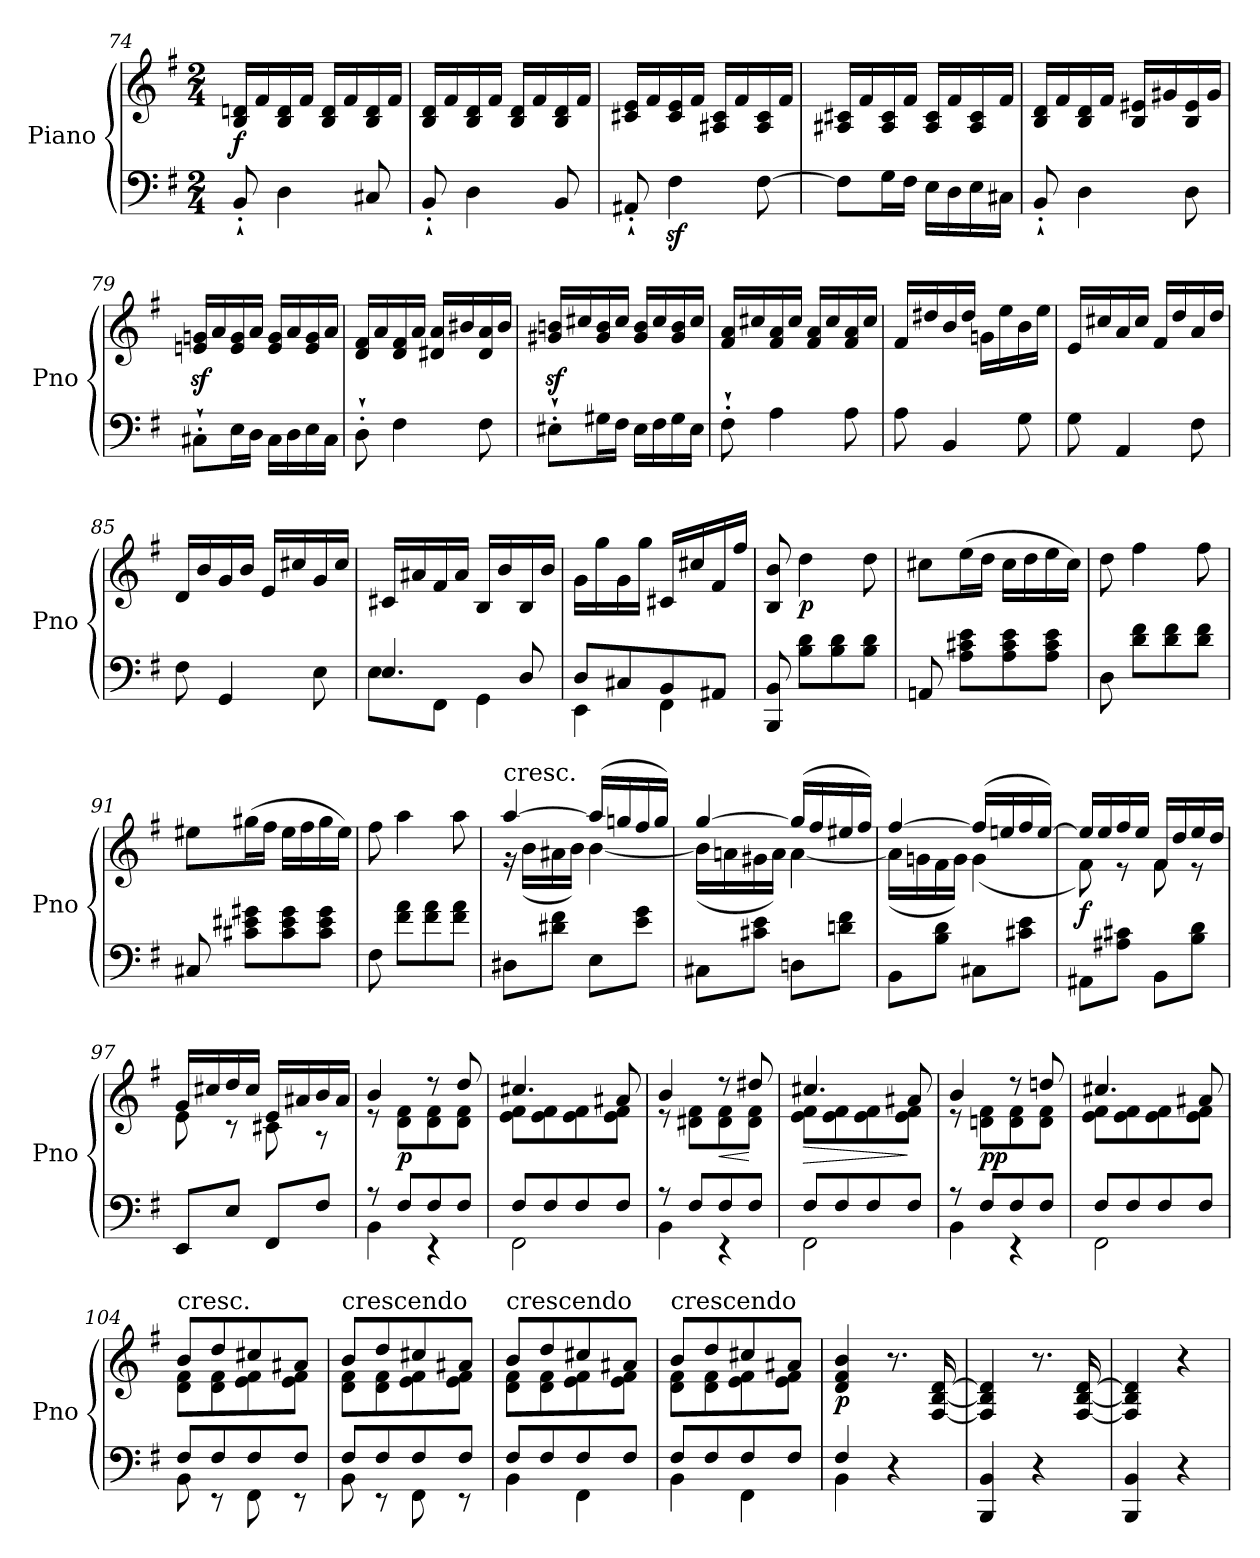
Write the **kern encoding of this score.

**kern	**kern	**dynam
*part1	*part1	*part1
*staff2	*staff1	*staff1/2
*I"Piano	*	*
*I'Pno	*	*
*clefF4	*clefG2	*
*k[f#]	*k[f#]	*
*G:	*G:	*
*M2/4	*M2/4	*
=74	=74	=74
!	!	!LO:DY:b
8BB'`/	16B/ 16dn/LL	f
.	16f#/	.
4D\	16B/ 16d/	.
.	16f#/JJ	.
.	16B/ 16d/LL	.
.	16f#/	.
8C#X/	16B/ 16d/	.
.	16f#/JJ	.
=75	=75	=75
8BB'`/	16B/ 16d/LL	.
.	16f#/	.
4D\	16B/ 16d/	.
.	16f#/JJ	.
.	16B/ 16d/LL	.
.	16f#/	.
8BB/	16B/ 16d/	.
.	16f#/JJ	.
=76	=76	=76
8AA#X'`/	16c#X/ 16e/LL	.
.	16f#/	.
4F#z<\	16c#/ 16e/	.
.	16f#/JJ	.
.	16A#X/ 16c#/LL	.
.	16f#/	.
[8F#\	16A#/ 16c#/	.
.	16f#/JJ	.
=77	=77	=77
8F#\L]	16A#X/ 16c#X/LL	.
.	16f#/	.
16G\L	16A#/ 16c#/	.
16F#\JJ	16f#/JJ	.
16E\LL	16A#/ 16c#/LL	.
16D\	16f#/	.
16E\	16A#/ 16c#/	.
16C#X\JJ	16f#/JJ	.
=78	=78	=78
8BB'`/	16B/ 16d/LL	.
.	16f#/	.
4D\	16B/ 16d/	.
.	16f#/JJ	.
.	16B/ 16e#X/LL	.
.	16g#X/	.
8D\	16B/ 16e#/	.
.	16g#/JJ	.
=79	=79	=79
8C#X'`\L	16en/z< 16gn/z<LL	.
.	16a/	.
16E\L	16e/ 16g/	.
16D\JJ	16a/JJ	.
16C#\LL	16e/ 16g/LL	.
16D\	16a/	.
16E\	16e/ 16g/	.
16C#\JJ	16a/JJ	.
=80	=80	=80
8D'`\	16d/ 16f#/LL	.
.	16a/	.
4F#\	16d/ 16f#/	.
.	16a/JJ	.
.	16d#X/ 16a/LL	.
.	16b#X/	.
8F#\	16d#/ 16a/	.
.	16b#/JJ	.
=81	=81	=81
8E#X'`\L	16g#X/z< 16bn/z<LL	.
.	16cc#X/	.
16G#X\L	16g#/ 16b/	.
16F#\JJ	16cc#/JJ	.
16E#\LL	16g#/ 16b/LL	.
16F#\	16cc#/	.
16G#\	16g#/ 16b/	.
16E#\JJ	16cc#/JJ	.
=82	=82	=82
8F#'`\	16f#/ 16a/LL	.
.	16cc#X/	.
4A\	16f#/ 16a/	.
.	16cc#/JJ	.
.	16f#/ 16a/LL	.
.	16cc#/	.
8A\	16f#/ 16a/	.
.	16cc#/JJ	.
=83	=83	=83
8A\	16f#/LL	.
.	16dd#X/	.
4BB/	16b/	.
.	16dd#/JJ	.
.	16gn\LL	.
.	16ee\	.
8G\	16b\	.
.	16ee\JJ	.
=84	=84	=84
8G\	16e/LL	.
.	16cc#X/	.
4AA/	16a/	.
.	16cc#/JJ	.
.	16f#/LL	.
.	16dd/	.
8F#\	16a/	.
.	16dd/JJ	.
=85	=85	=85
8F#\	16d/LL	.
.	16b/	.
4GG/	16g/	.
.	16b/JJ	.
.	16e/LL	.
.	16cc#X/	.
8E\	16g/	.
.	16cc#/JJ	.
=86	=86	=86
*^	*	*
4.E/	8E\L	16c#X/LL	.
.	.	16a#X/	.
.	8FF#\J	16f#/	.
.	.	16a#/JJ	.
.	4GG\	16B/LL	.
.	.	16b/	.
8D/	.	16B/	.
.	.	16b/JJ	.
=87	=87	=87	=87
8D/L	4EE\	16g\LL	.
.	.	16gg\	.
8C#X/	.	16g\	.
.	.	16gg\JJ	.
8BB/	4FF#\	16c#X/LL	.
.	.	16cc#X/	.
8AA#X/J	.	16f#/	.
.	.	16ff#/JJ	.
*v	*v	*	*
=88	=88	=88
8BBB/ 8BB/	8B/ 8b/	.
!	!	!LO:DY:b
8B\ 8d\L	4dd\	p
8B\ 8d\	.	.
8B\ 8d\J	8dd\	.
=89	=89	=89
8AAn/	8cc#X\L	.
8A\ 8c#X\ 8e\L	(>16ee\L	.
.	16dd\JJ	.
8A\ 8c#\ 8e\	16cc#\LL	.
.	16dd\	.
8A\ 8c#\ 8e\J	16ee\	.
.	16cc#\JJ)	.
=90	=90	=90
8D\	8dd\	.
8d\ 8f#\L	4ff#\	.
8d\ 8f#\	.	.
8d\ 8f#\J	8ff#\	.
=91	=91	=91
8C#X/	8ee#X\L	.
8c#X\ 8e#X\ 8g#X\L	(>16gg#X\L	.
.	16ff#\JJ	.
8c#\ 8e#\ 8g#\	16ee#\LL	.
.	16ff#\	.
8c#\ 8e#\ 8g#\J	16gg#\	.
.	16ee#\JJ)	.
=92	=92	=92
8F#\	8ff#\	.
8f#\ 8a\L	4aa\	.
8f#\ 8a\	.	.
8f#\ 8a\J	8aa\	.
=93	=93	=93
*	*^	*
!	!LO:TX:a:t=cresc.	!	!
8D#X\L	[4aa/	16r	.
.	.	(<16b\LL	.
8d#X\ 8f#\J	.	16a#X\	.
.	.	16b\JJ)	.
8E\L	(>16aa/LL]	[4b\	.
.	16ggn/	.	.
8e\ 8g\J	16ff#/	.	.
.	16gg/JJ)	.	.
=94	=94	=94	=94
8C#X\L	[4gg/	(<16b\LL]	.
.	.	16an\	.
8c#X\ 8e\J	.	16g#X\	.
.	.	16a\JJ)	.
8Dn\L	(>16gg/LL]	[4a\	.
.	16ff#/	.	.
8dn\ 8f#\J	16ee#X/	.	.
.	16ff#/JJ)	.	.
=95	=95	=95	=95
8BB\L	[4ff#/	(<16a\LL]	.
.	.	16gn\	.
8B\ 8d\J	.	16f#\	.
.	.	16g\JJ)	.
8C#X\L	(>16ff#/LL]	(<4g\	.
.	16een/	.	.
8c#X\ 8e\J	16ff#/	.	.
.	[16ee/JJ)	.	.
=96	=96	=96	=96
!	!	!	!LO:DY:b
8AA#X\L	16ee/LL]	8f#\)	f
.	16ee/	.	.
8A#X\ 8c#X\J	16ff#/	8r	.
.	16ee/JJ	.	.
8BB\L	16f#/LL	8f#\	.
.	16dd/	.	.
8B\ 8d\J	16ee/	8r	.
.	16dd/JJ	.	.
=97	=97	=97	=97
8EE/L	16g/LL	8e\	.
.	16cc#X/	.	.
8E/J	16dd/	8r	.
.	16cc#/JJ	.	.
8FF#/L	16e/LL	8c#X\	.
.	16a#X/	.	.
8F#/J	16b/	8r	.
.	16a#/JJ	.	.
=98	=98	=98	=98
*^	*	*	*
8r	4BB\	4b/	8r	.
!	!	!	!	!LO:DY:b
8F#/L	.	.	8d\ 8f#\L	p
8F#/	4r	8r	8d\ 8f#\	.
8F#/J	.	8dd/	8d\ 8f#\J	.
=99	=99	=99	=99	=99
8F#/L	2FF#\	4.cc#X/	8e\ 8f#\L	.
8F#/	.	.	8e\ 8f#\	.
8F#/	.	.	8e\ 8f#\	.
8F#/J	.	8a#X/	8e\ 8f#\J	.
=100	=100	=100	=100	=100
8r	4BB\	4b/	8r	.
8F#/L	.	.	8d#X\ 8f#\L	.
!	!	!	!	!LO:HP:b
8F#/	4r	8r	8d#\ 8f#\	<
8F#/J	.	8dd#X/	8d#\ 8f#\J	[
=101	=101	=101	=101	=101
!	!	!	!	!LO:HP:b
8F#/L	2FF#\	4.cc#X/	8e\ 8f#\L	>
8F#/	.	.	8e\ 8f#\	.
8F#/	.	.	8e\ 8f#\	.
8F#/J	.	8a#X/	8e\ 8f#\J	]
=102	=102	=102	=102	=102
8r	4BB\	4b/	8r	.
!	!	!	!	!LO:DY:b
8F#/L	.	.	8dn\ 8f#\L	pp
8F#/	4r	8r	8d\ 8f#\	.
8F#/J	.	8ddn/	8d\ 8f#\J	.
=103	=103	=103	=103	=103
8F#/L	2FF#\	4.cc#X/	8e\ 8f#\L	.
8F#/	.	.	8e\ 8f#\	.
8F#/	.	.	8e\ 8f#\	.
8F#/J	.	8a#X/	8e\ 8f#\J	.
=104	=104	=104	=104	=104
!	!	!LO:TX:a:t=cresc.	!	!
8F#/L	8BB\	8b/L	8d\ 8f#\L	.
8F#/	8r	8dd/	8d\ 8f#\	.
8F#/	8FF#\	8cc#X/	8e\ 8f#\	.
8F#/J	8r	8a#X/J	8e\ 8f#\J	.
=105	=105	=105	=105	=105
!	!	!LO:TX:a:t=crescendo	!	!
8F#/L	8BB\	8b/L	8d\ 8f#\L	.
8F#/	8r	8dd/	8d\ 8f#\	.
8F#/	8FF#\	8cc#X/	8e\ 8f#\	.
8F#/J	8r	8a#X/J	8e\ 8f#\J	.
=106	=106	=106	=106	=106
!	!	!LO:TX:a:t=crescendo	!	!
8F#/L	4BB\	8b/L	8d\ 8f#\L	.
8F#/	.	8dd/	8d\ 8f#\	.
8F#/	4FF#\	8cc#X/	8e\ 8f#\	.
8F#/J	.	8a#X/J	8e\ 8f#\J	.
=107	=107	=107	=107	=107
!	!	!LO:TX:a:t=crescendo	!	!
8F#/L	4BB\	8b/L	8d\ 8f#\L	.
8F#/	.	8dd/	8d\ 8f#\	.
8F#/	4FF#\	8cc#X/	8e\ 8f#\	.
8F#/J	.	8a#X/J	8e\ 8f#\J	.
=108	=108	=108	=108	=108
!	!	!	!	!LO:DY:b
*	*	*v	*v	*
4F#/	4BB\	4d/ 4f#/ 4b/	p
4r	4ryy	8.r	.
.	.	[16F#/ [16B/ [16d/	.
*v	*v	*	*
=109	=109	=109
4BBB/ 4BB/	4F#/] 4B/] 4d/]	.
4r	8.r	.
.	[16F#/ [16B/ [16d/	.
=110	=110	=110
4BBB/ 4BB/	4F#/] 4B/] 4d/]	.
4r	4r	.
=	=	=
*-	*-	*-
